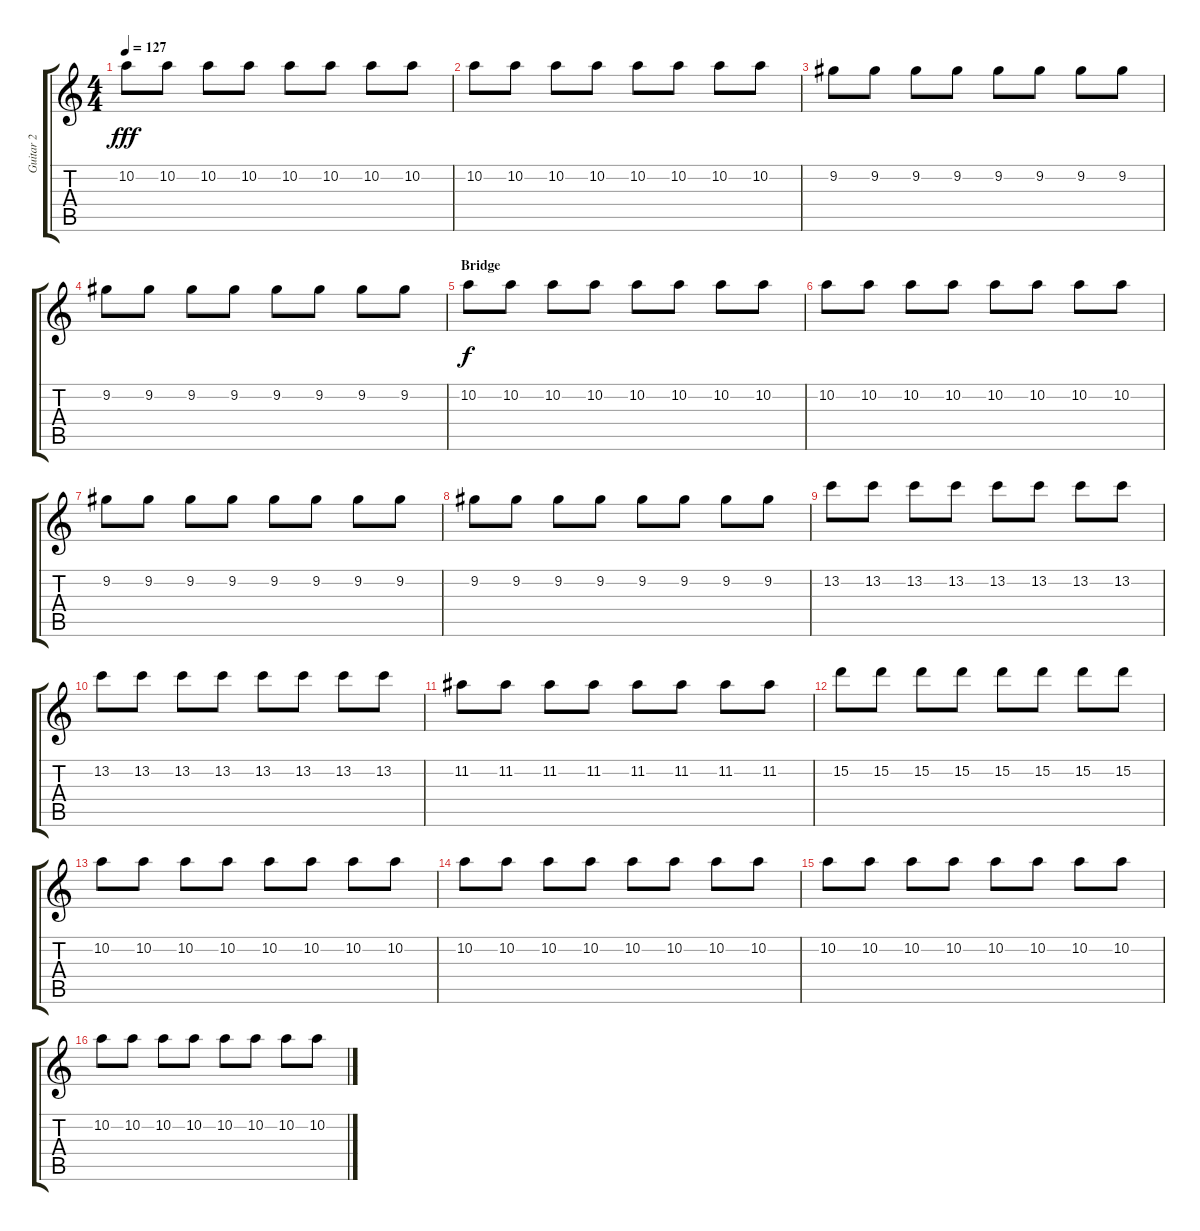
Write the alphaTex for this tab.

\track ("Guitar 2" "Guitar 2") {instrument overdrivenguitar}
\staff {score tabs}
\tuning (E4 B3 G3 D3 A2 E2) {hide}
\ts (4 4)
\tempo 127
\clef g2
\ks c
10.2.8{dy fff} 10.2.8 10.2.8 10.2.8 10.2.8 10.2.8 10.2.8 10.2.8 |
10.2.8 10.2.8 10.2.8 10.2.8 10.2.8 10.2.8 10.2.8 10.2.8 |
9.2.8 9.2.8 9.2.8 9.2.8 9.2.8 9.2.8 9.2.8 9.2.8 |
9.2.8 9.2.8 9.2.8 9.2.8 9.2.8 9.2.8 9.2.8 9.2.8 |
\section ("" "Bridge")
10.2.8{dy f balance 4} 10.2.8 10.2.8 10.2.8 10.2.8 10.2.8 10.2.8 10.2.8 |
10.2.8 10.2.8 10.2.8 10.2.8 10.2.8 10.2.8 10.2.8 10.2.8 |
9.2.8 9.2.8 9.2.8 9.2.8 9.2.8 9.2.8 9.2.8 9.2.8 |
9.2.8 9.2.8 9.2.8 9.2.8 9.2.8 9.2.8 9.2.8 9.2.8 |
13.2.8 13.2.8 13.2.8 13.2.8 13.2.8 13.2.8 13.2.8 13.2.8 |
13.2.8 13.2.8 13.2.8 13.2.8 13.2.8 13.2.8 13.2.8 13.2.8 |
11.2.8 11.2.8 11.2.8 11.2.8 11.2.8 11.2.8 11.2.8 11.2.8 |
15.2.8 15.2.8 15.2.8 15.2.8 15.2.8 15.2.8 15.2.8 15.2.8 |
10.2.8 10.2.8 10.2.8 10.2.8 10.2.8 10.2.8 10.2.8 10.2.8 |
10.2.8 10.2.8 10.2.8 10.2.8 10.2.8 10.2.8 10.2.8 10.2.8 |
10.2.8 10.2.8 10.2.8 10.2.8 10.2.8 10.2.8 10.2.8 10.2.8 |
10.2.8 10.2.8 10.2.8 10.2.8 10.2.8 10.2.8 10.2.8 10.2.8
